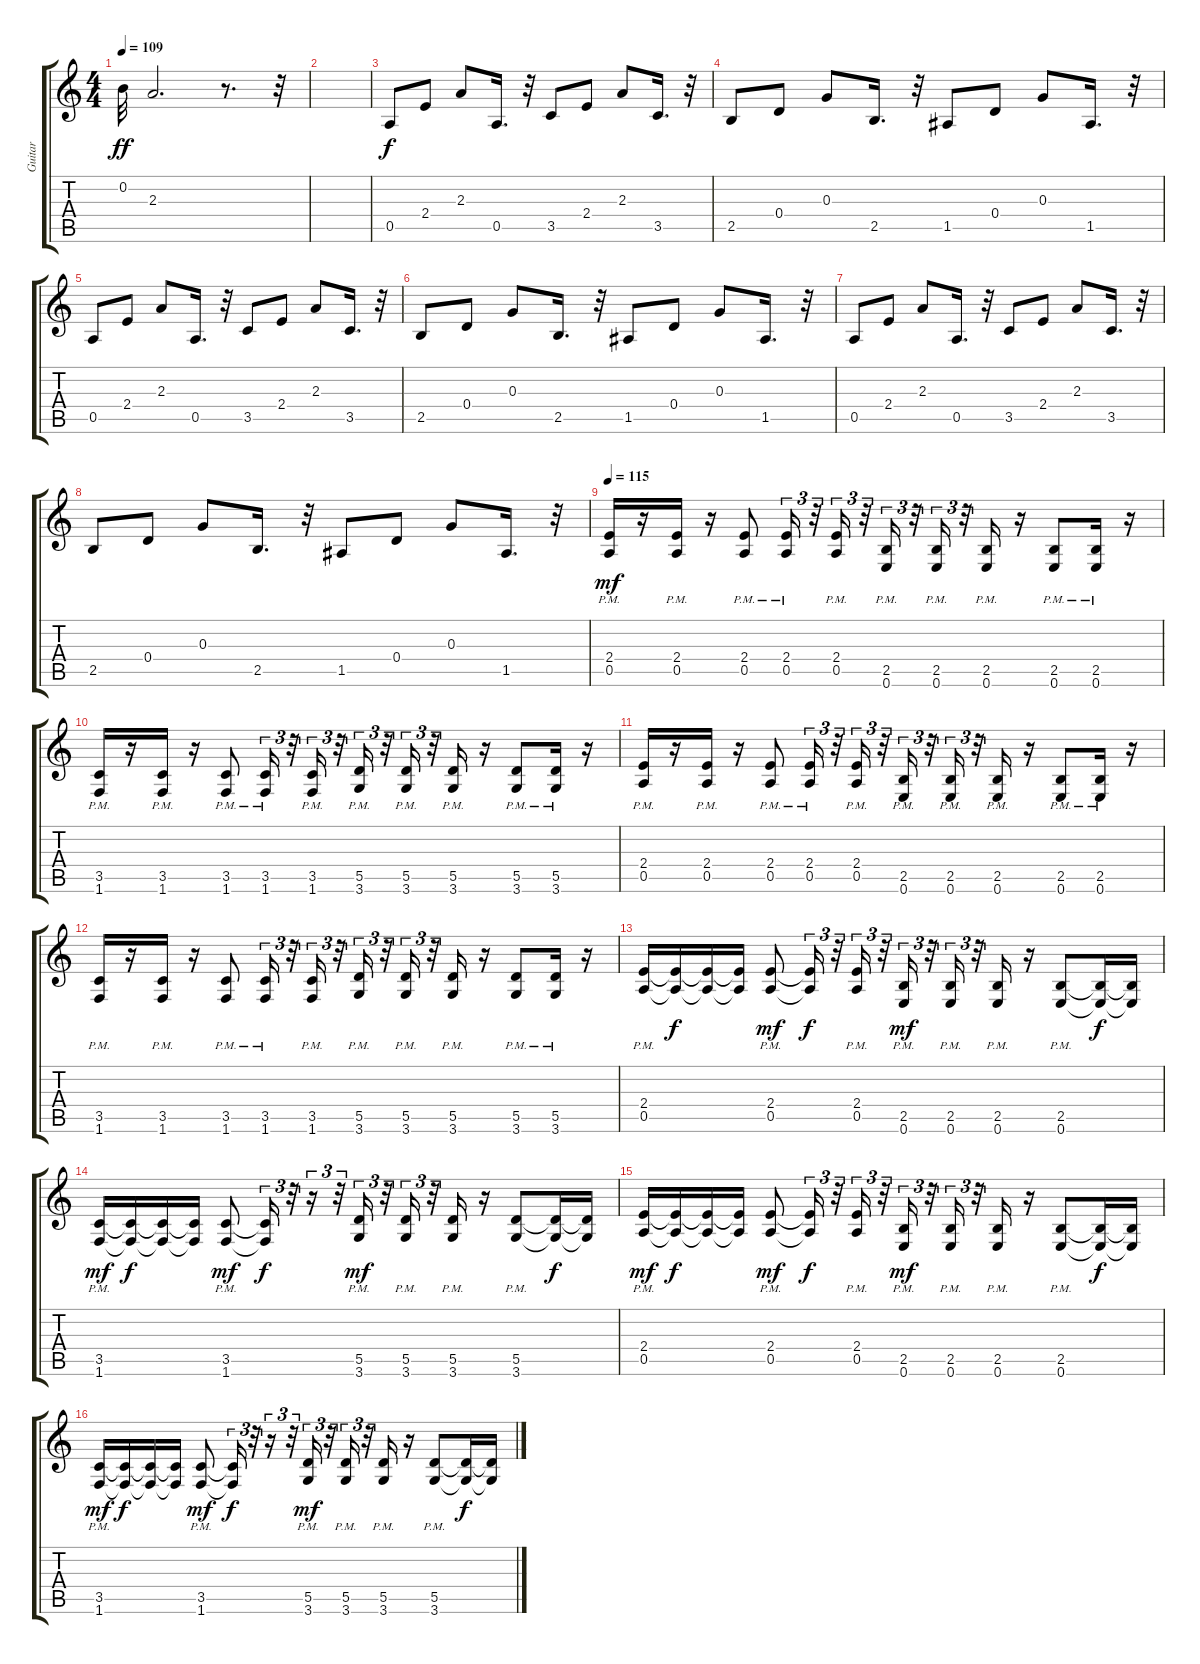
\track ("Guitar" "Guitar") {instrument electricguitarclean}
\staff {score tabs}
\tuning (E4 B3 G3 D3 A2 E2) {hide}
\ts (4 4)
\tempo 109
\clef g2
\ks c
0.2.32{dy ff} 2.3.2{d} r.8{d} r.32 |
|
0.5.8{dy f volume 13 instrument electricguitarclean} 2.4.8 2.3.8 0.5.16{d} r.32 3.5.8 2.4.8 2.3.8 3.5.16{d} r.32 |
2.5.8 0.4.8 0.3.8 2.5.16{d} r.32 1.5.8 0.4.8 0.3.8 1.5.16{d} r.32 |
0.5.8 2.4.8 2.3.8 0.5.16{d} r.32 3.5.8 2.4.8 2.3.8 3.5.16{d} r.32 |
2.5.8 0.4.8 0.3.8 2.5.16{d} r.32 1.5.8 0.4.8 0.3.8 1.5.16{d} r.32 |
0.5.8 2.4.8 2.3.8 0.5.16{d} r.32 3.5.8 2.4.8 2.3.8 3.5.16{d} r.32 |
2.5.8 0.4.8 0.3.8 2.5.16{d} r.32 1.5.8 0.4.8 0.3.8 1.5.16{d} r.32 |
\tempo 115
(2.4{pm} 0.5{pm}).16{dy mf volume 13 instrument electricguitarclean} r.16 (2.4{pm} 0.5{pm}).16 r.16 (2.4{pm} 0.5{pm}).8 (2.4{pm} 0.5{pm}).16{tu (3 2)} r.32{tu (3 2)} (2.4{pm} 0.5{pm}).16{tu (3 2)} r.32{tu (3 2)} (2.5{pm} 0.6{pm}).16{tu (3 2)} r.32{tu (3 2)} (2.5{pm} 0.6{pm}).16{tu (3 2)} r.32{tu (3 2)} (2.5{pm} 0.6{pm}).16 r.16 (2.5{pm} 0.6).8 (2.5{pm} 0.6{pm}).16 r.16 |
(3.5{pm} 1.6{pm}).16 r.16 (3.5{pm} 1.6{pm}).16 r.16 (3.5{pm} 1.6{pm}).8 (3.5{pm} 1.6{pm}).16{tu (3 2)} r.32{tu (3 2)} (3.5{pm} 1.6{pm}).16{tu (3 2)} r.32{tu (3 2)} (5.5{pm} 3.6{pm}).16{tu (3 2)} r.32{tu (3 2)} (5.5{pm} 3.6{pm}).16{tu (3 2)} r.32{tu (3 2)} (5.5{pm} 3.6{pm}).16 r.16 (5.5{pm} 3.6{pm}).8 (5.5{pm} 3.6{pm}).16 r.16 |
(2.4{pm} 0.5{pm}).16 r.16 (2.4{pm} 0.5{pm}).16 r.16 (2.4{pm} 0.5{pm}).8 (2.4{pm} 0.5{pm}).16{tu (3 2)} r.32{tu (3 2)} (2.4{pm} 0.5{pm}).16{tu (3 2)} r.32{tu (3 2)} (2.5{pm} 0.6{pm}).16{tu (3 2)} r.32{tu (3 2)} (2.5{pm} 0.6{pm}).16{tu (3 2)} r.32{tu (3 2)} (2.5{pm} 0.6{pm}).16 r.16 (2.5{pm} 0.6).8 (2.5{pm} 0.6{pm}).16 r.16 |
(3.5{pm} 1.6{pm}).16 r.16 (3.5{pm} 1.6{pm}).16 r.16 (3.5{pm} 1.6{pm}).8 (3.5{pm} 1.6{pm}).16{tu (3 2)} r.32{tu (3 2)} (3.5{pm} 1.6{pm}).16{tu (3 2)} r.32{tu (3 2)} (5.5{pm} 3.6{pm}).16{tu (3 2)} r.32{tu (3 2)} (5.5{pm} 3.6{pm}).16{tu (3 2)} r.32{tu (3 2)} (5.5{pm} 3.6{pm}).16 r.16 (5.5{pm} 3.6{pm}).8 (5.5{pm} 3.6{pm}).16 r.16 |
(2.4{pm} 0.5{pm}).16{instrument overdrivenguitar} (2.4{t} 0.5{t}).16{dy f} (2.4{t} 0.5{t}).16 (2.4{t} 0.5{t}).16 (2.4{pm} 0.5{pm}).8{dy mf} (2.4{t} 0.5{t}).16{tu (3 2) dy f} r.32{tu (3 2)} (2.4{pm} 0.5{pm}).16{tu (3 2)} r.32{tu (3 2)} (2.5{pm} 0.6{pm}).16{tu (3 2) dy mf} r.32{tu (3 2)} (2.5{pm} 0.6{pm}).16{tu (3 2)} r.32{tu (3 2)} (2.5{pm} 0.6{pm}).16 r.16 (2.5{pm} 0.6{pm}).8 (2.5{t} 0.6{t}).16{dy f} (2.5{t} 0.6{t}).16 |
(3.5{pm} 1.6{pm}).16{dy mf} (3.5{t} 1.6{t}).16{dy f} (3.5{t} 1.6{t}).16 (3.5{t} 1.6{t}).16 (3.5{pm} 1.6{pm}).8{dy mf} (3.5{t} 1.6{t}).16{tu (3 2) dy f} r.32{tu (3 2)} r.16{tu (3 2)} r.32{tu (3 2)} (5.5{pm} 3.6{pm}).16{tu (3 2) dy mf} r.32{tu (3 2)} (5.5{pm} 3.6{pm}).16{tu (3 2)} r.32{tu (3 2)} (5.5{pm} 3.6{pm}).16 r.16 (5.5{pm} 3.6{pm}).8 (5.5{t} 3.6{t}).16{dy f} (5.5{t} 3.6{t}).16 |
(2.4{pm} 0.5{pm}).16{dy mf} (2.4{t} 0.5{t}).16{dy f} (2.4{t} 0.5{t}).16 (2.4{t} 0.5{t}).16 (2.4{pm} 0.5{pm}).8{dy mf} (2.4{t} 0.5{t}).16{tu (3 2) dy f} r.32{tu (3 2)} (2.4{pm} 0.5{pm}).16{tu (3 2)} r.32{tu (3 2)} (2.5{pm} 0.6{pm}).16{tu (3 2) dy mf} r.32{tu (3 2)} (2.5{pm} 0.6{pm}).16{tu (3 2)} r.32{tu (3 2)} (2.5{pm} 0.6{pm}).16 r.16 (2.5{pm} 0.6{pm}).8 (2.5{t} 0.6{t}).16{dy f} (2.5{t} 0.6{t}).16 |
(3.5{pm} 1.6{pm}).16{dy mf} (3.5{t} 1.6{t}).16{dy f} (3.5{t} 1.6{t}).16 (3.5{t} 1.6{t}).16 (3.5{pm} 1.6{pm}).8{dy mf} (3.5{t} 1.6{t}).16{tu (3 2) dy f} r.32{tu (3 2)} r.16{tu (3 2)} r.32{tu (3 2)} (5.5{pm} 3.6{pm}).16{tu (3 2) dy mf} r.32{tu (3 2)} (5.5{pm} 3.6{pm}).16{tu (3 2)} r.32{tu (3 2)} (5.5{pm} 3.6{pm}).16 r.16 (5.5{pm} 3.6{pm}).8 (5.5{t} 3.6{t}).16{dy f} (5.5{t} 3.6{t}).16
